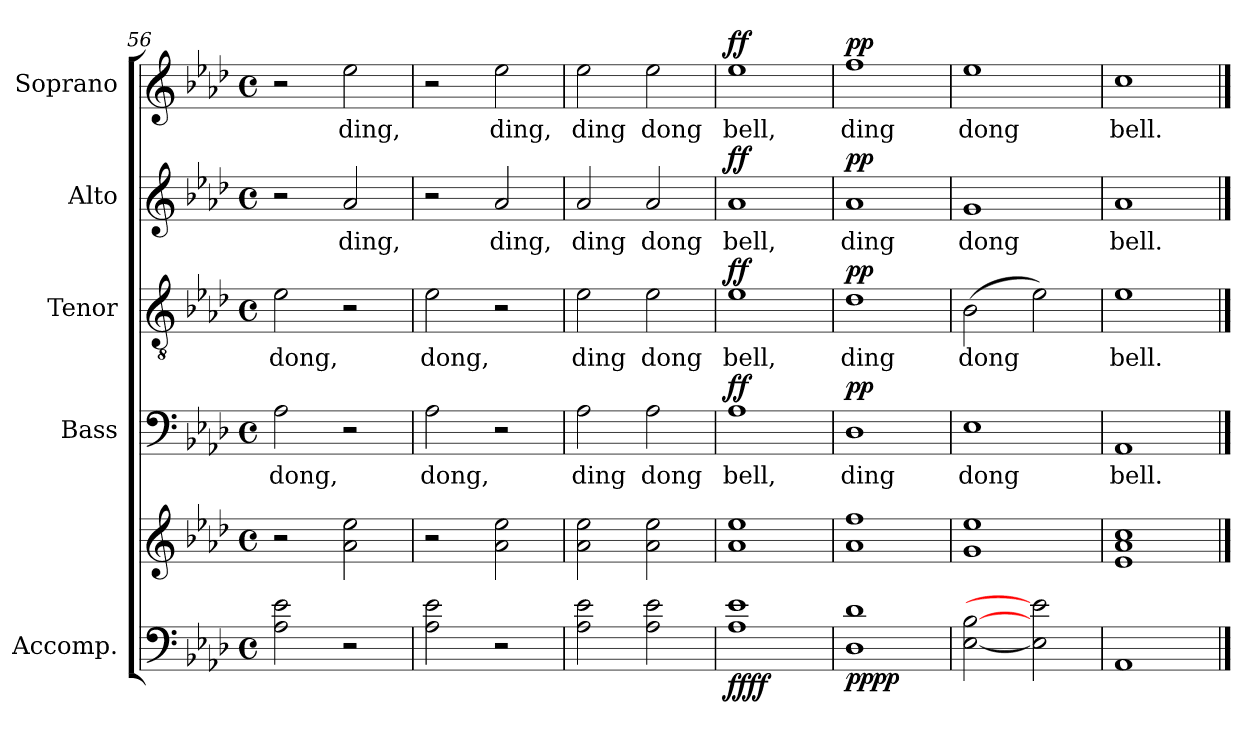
**kern	**kern	**dynam	**kern	**text	**dynam	**kern	**text	**dynam	**kern	**text	**dynam	**kern	**text	**dynam
*part5	*part5	*part5	*part4	*part4	*part4	*part3	*part3	*part3	*part2	*part2	*part2	*part1	*part1	*part1
*staff6	*staff5	*staff5/6	*staff4	*staff4	*staff4	*staff3	*staff3	*staff3	*staff2	*staff2	*staff2	*staff1	*staff1	*staff1
*I"Accomp.	*	*	*I"Bass	*	*	*I"Tenor	*	*	*I"Alto	*	*	*I"Soprano	*	*
*	*	*	*I'B	*	*	*I'T	*	*	*I'A	*	*	*I'S	*	*
*clefF4	*clefG2	*	*clefF4	*	*	*clefGv2	*	*	*clefG2	*	*	*clefG2	*	*
*k[b-e-a-d-]	*k[b-e-a-d-]	*	*k[b-e-a-d-]	*	*	*k[b-e-a-d-]	*	*	*k[b-e-a-d-]	*	*	*k[b-e-a-d-]	*	*
*A-:	*A-:	*	*A-:	*	*	*A-:	*	*	*A-:	*	*	*A-:	*	*
*M4/4	*M4/4	*	*M4/4	*	*	*M4/4	*	*	*M4/4	*	*	*M4/4	*	*
*met(c)	*met(c)	*	*met(c)	*	*	*met(c)	*	*	*met(c)	*	*	*met(c)	*	*
=56	=56	=56	=56	=56	=56	=56	=56	=56	=56	=56	=56	=56	=56	=56
!	!	!	!	!LO:LY:b	!	!	!LO:LY:b	!	!	!	!	!	!	!
2A- 2e-	2r	.	2A-	dong,	.	2e-	dong,	.	2r	.	.	2r	.	.
!	!	!	!	!	!	!	!	!	!	!LO:LY:b	!	!	!LO:LY:b	!
2r	2a- 2ee-	.	2r	.	.	2r	.	.	2a-	ding,	.	2ee-	ding,	.
=57	=57	=57	=57	=57	=57	=57	=57	=57	=57	=57	=57	=57	=57	=57
!	!	!	!	!LO:LY:b	!	!	!LO:LY:b	!	!	!	!	!	!	!
2A- 2e-	2r	.	2A-	dong,	.	2e-	dong,	.	2r	.	.	2r	.	.
!	!	!	!	!	!	!	!	!	!	!LO:LY:b	!	!	!LO:LY:b	!
2r	2a- 2ee-	.	2r	.	.	2r	.	.	2a-	ding,	.	2ee-	ding,	.
=58	=58	=58	=58	=58	=58	=58	=58	=58	=58	=58	=58	=58	=58	=58
!	!	!	!	!LO:LY:b	!	!	!LO:LY:b	!	!	!LO:LY:b	!	!	!LO:LY:b	!
2A- 2e-	2a- 2ee-	.	2A-	ding	.	2e-	ding	.	2a-	ding	.	2ee-	ding	.
!	!	!	!	!LO:LY:b	!	!	!LO:LY:b	!	!	!LO:LY:b	!	!	!LO:LY:b	!
2A- 2e-	2a- 2ee-	.	2A-	dong	.	2e-	dong	.	2a-	dong	.	2ee-	dong	.
=59	=59	=59	=59	=59	=59	=59	=59	=59	=59	=59	=59	=59	=59	=59
!	!	!LO:DY:b=2	!	!LO:LY:b	!	!	!LO:LY:b	!	!	!LO:LY:b	!	!	!LO:LY:b	!
!	!	!LO:DY:n=1:b	!	!	!LO:DY:b	!	!	!LO:DY:b	!	!	!LO:DY:b	!	!	!LO:DY:b
1A- 1e-	1a- 1ee-	ff ff	1A-	bell,	ff	1e-	bell,	ff	1a-	bell,	ff	1ee-	bell,	ff
=60	=60	=60	=60	=60	=60	=60	=60	=60	=60	=60	=60	=60	=60	=60
!	!	!LO:DY:b=2	!	!LO:LY:b	!	!	!LO:LY:b	!	!	!LO:LY:b	!	!	!LO:LY:b	!
!	!	!LO:DY:n=1:b	!	!	!LO:DY:b	!	!	!LO:DY:b	!	!	!LO:DY:b	!	!	!LO:DY:b
1D- 1d-	1a- 1ff	pp pp	1D-	ding	pp	1d-	ding	pp	1a-	ding	pp	1ff	ding	pp
=61	=61	=61	=61	=61	=61	=61	=61	=61	=61	=61	=61	=61	=61	=61
!	!	!	!	!LO:LY:b	!	!	!LO:LY:b	!	!	!LO:LY:b	!	!	!LO:LY:b	!
[2E- [2B-	1g 1ee-	.	1E-	dong	.	(>2B-	dong	.	1g	dong	.	1ee-	dong	.
2E-] 2e-]	.	.	.	.	.	2e-)	.	.	.	.	.	.	.	.
=62	=62	=62	=62	=62	=62	=62	=62	=62	=62	=62	=62	=62	=62	=62
!	!	!	!	!LO:LY:b	!	!	!LO:LY:b	!	!	!LO:LY:b	!	!	!LO:LY:b	!
1AA-	1e- 1a- 1cc	.	1AA-	bell.	.	1e-	bell.	.	1a-	bell.	.	1cc	bell.	.
==	==	==	==	==	==	==	==	==	==	==	==	==	==	==
*-	*-	*-	*-	*-	*-	*-	*-	*-	*-	*-	*-	*-	*-	*-
